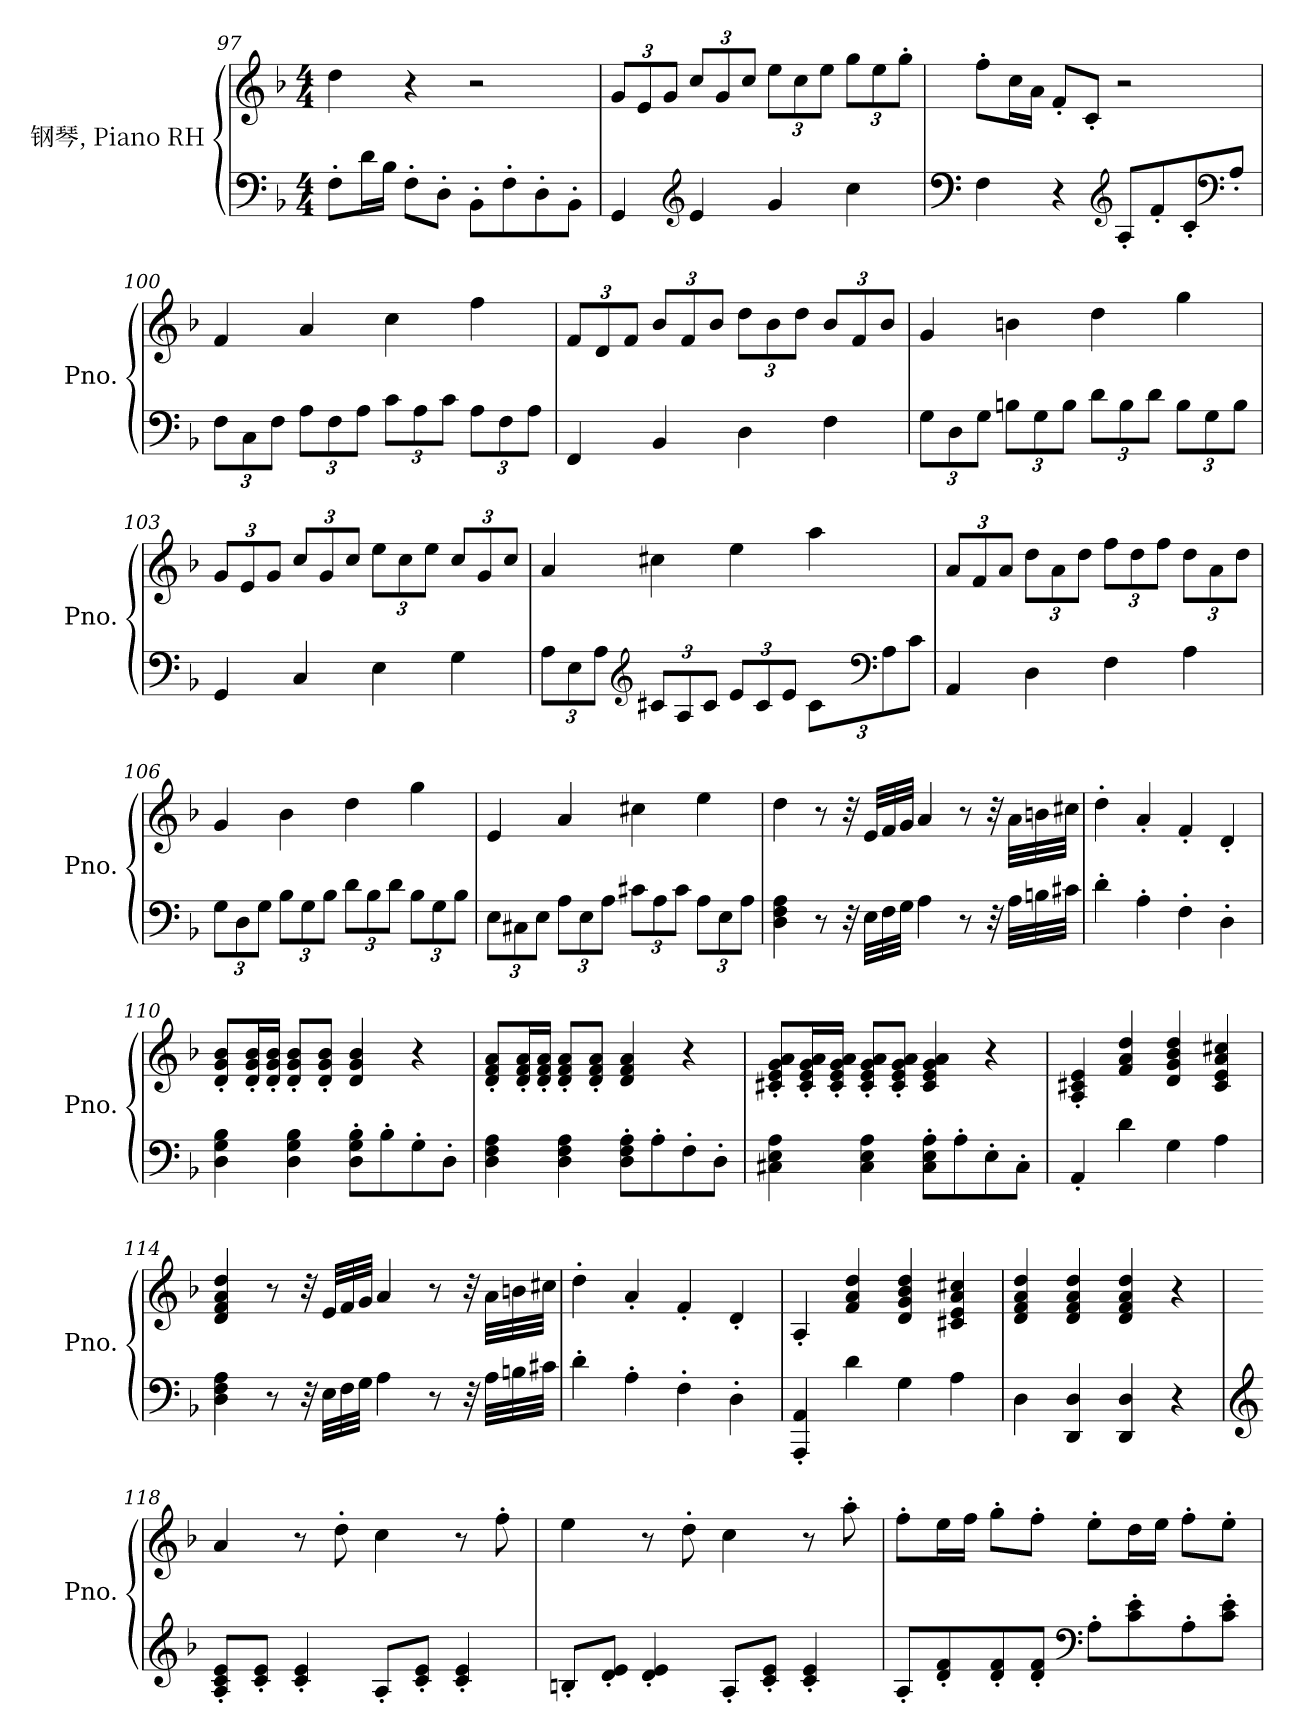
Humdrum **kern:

**kern	**kern
*part1	*part1
*staff2	*staff1
*I"钢琴, Piano RH	*
*I'Pno.	*
!!LO:LB:g=z
*clefF4	*clefG2
*k[b-]	*k[b-]
*M4/4	*M4/4
=97	=97
8F'\L	4dd\
16d\L	.
16B-\JJ	.
8F'\L	4r
8D'\J	.
8BB-'\L	2r
8F'\	.
8D'\	.
8BB-'\J	.
=98	=98
*	*Xbrackettup
4GG/	12g/L
.	12e/
.	12g/J
*clefG2	*
4e/	12cc/L
.	12g/
.	12cc/J
4g/	12ee\L
.	12cc\
.	12ee\J
4cc\	12gg\L
.	12ee\
.	12gg'\J
=99	=99
*clefF4	*
4F\	8ff'\L
.	16cc\L
.	16a\JJ
4r	8f'/L
.	8c'/J
*clefG2	*
8A'/L	2r
8f'/	.
8c'/	.
*clefF4	*
8A'/J	.
!!LO:PB:g=z
=100	=100
*Xbrackettup	*
12F\L	4f/
12C\	.
12F\J	.
12A\L	4a/
12F\	.
12A\J	.
12c\L	4cc\
12A\	.
12c\J	.
12A\L	4ff\
12F\	.
12A\J	.
=101	=101
4FF/	12f/L
.	12d/
.	12f/J
4BB-/	12b-/L
.	12f/
.	12b-/J
4D\	12dd\L
.	12b-\
.	12dd\J
4F\	12b-/L
.	12f/
.	12b-/J
=102	=102
12G\L	4g/
12D\	.
12G\J	.
12Bn\L	4bn\
12G\	.
12B\J	.
12d\L	4dd\
12B\	.
12d\J	.
12B\L	4gg\
12G\	.
12B\J	.
!!LO:LB:g=z
=103	=103
4GG/	12g/L
.	12e/
.	12g/J
4C/	12cc/L
.	12g/
.	12cc/J
4E\	12ee\L
.	12cc\
.	12ee\J
4G\	12cc/L
.	12g/
.	12cc/J
=104	=104
12A\L	4a/
12E\	.
12A\J	.
*clefG2	*
12c#X/L	4cc#X\
12A/	.
12c#/J	.
12e/L	4ee\
12c#/	.
12e/J	.
12c#\L	4aa\
*clefF4	*
12A\	.
12c#\J	.
=105	=105
4AA/	12a/L
.	12f/
.	12a/J
4D\	12dd\L
.	12a\
.	12dd\J
4F\	12ff\L
.	12dd\
.	12ff\J
4A\	12dd\L
.	12a\
.	12dd\J
!!LO:LB:g=z
=106	=106
12G\L	4g/
12D\	.
12G\J	.
12B-\L	4b-\
12G\	.
12B-\J	.
12d\L	4dd\
12B-\	.
12d\J	.
12B-\L	4gg\
12G\	.
12B-\J	.
=107	=107
12E\L	4e/
12C#X\	.
12E\J	.
12A\L	4a/
12E\	.
12A\J	.
12c#X\L	4cc#X\
12A\	.
12c#\J	.
12A\L	4ee\
12E\	.
12A\J	.
=108	=108
4D\ 4F\ 4A\	4dd\
8r	8r
32r	32r
32E\LLL	32e/LLL
32F\	32f/
32G\JJJ	32g/JJJ
4A\	4a/
8r	8r
32r	32r
32A\LLL	32a\LLL
32Bn\	32bn\
32c#X\JJJ	32cc#X\JJJ
=109	=109
4d'\	4dd'\
4A'\	4a'/
4F'\	4f'/
4D'\	4d'/
!!LO:LB:g=z
=110	=110
4D\ 4G\ 4B-\	8d/' 8g/' 8b-/'L
.	16d/' 16g/' 16b-/'L
.	16d/' 16g/' 16b-/'JJ
4D\ 4G\ 4B-\	8d/' 8g/' 8b-/'L
.	8d/' 8g/' 8b-/'J
8D\' 8G\' 8B-\'L	4d/ 4g/ 4b-/
8B-'\	.
8G'\	4r
8D'\J	.
=111	=111
4D\ 4F\ 4A\	8d/' 8f/' 8a/'L
.	16d/' 16f/' 16a/'L
.	16d/' 16f/' 16a/'JJ
4D\ 4F\ 4A\	8d/' 8f/' 8a/'L
.	8d/' 8f/' 8a/'J
8D\' 8F\' 8A\'L	4d/ 4f/ 4a/
8A'\	.
8F'\	4r
8D'\J	.
=112	=112
4C#X\ 4E\ 4A\	8c#X/' 8e/' 8g/' 8a/'L
.	16c#/' 16e/' 16g/' 16a/'L
.	16c#/' 16e/' 16g/' 16a/'JJ
4C#\ 4E\ 4A\	8c#/' 8e/' 8g/' 8a/'L
.	8c#/' 8e/' 8g/' 8a/'J
8C#\' 8E\' 8A\'L	4c#/ 4e/ 4g/ 4a/
8A'\	.
8E'\	4r
8C#'\J	.
=113	=113
4AA'/	4A/' 4c#X/' 4e/'
4d\	4f/ 4a/ 4dd/
4G\	4d/ 4g/ 4b-/ 4dd/
4A\	4c#/ 4e/ 4a/ 4cc#X/
!!LO:LB:g=z
=114	=114
4D\ 4F\ 4A\	4d/ 4f/ 4a/ 4dd/
8r	8r
32r	32r
32E\LLL	32e/LLL
32F\	32f/
32G\JJJ	32g/JJJ
4A\	4a/
8r	8r
32r	32r
32A\LLL	32a\LLL
32Bn\	32bn\
32c#X\JJJ	32cc#X\JJJ
=115	=115
4d'\	4dd'\
4A'\	4a'/
4F'\	4f'/
4D'\	4d'/
=116	=116
4AAA/' 4AA/'	4A'/
4d\	4f/ 4a/ 4dd/
4G\	4d/ 4g/ 4b-/ 4dd/
4A\	4c#X/ 4e/ 4a/ 4cc#X/
=117	=117
4D\	4d/ 4f/ 4a/ 4dd/
4DD/ 4D/	4d/ 4f/ 4a/ 4dd/
4DD/ 4D/	4d/ 4f/ 4a/ 4dd/
4r	4r
=118	=118
*clefG2	*
8A/' 8c/' 8e/'L	4a/
8c/' 8e/'J	.
4c/' 4e/'	8r
.	8dd'\
8A'/L	4cc\
8c/' 8e/'J	.
4c/' 4e/'	8r
.	8ff'\
!!LO:LB:g=z
=119	=119
8Bn'/L	4ee\
8d/' 8e/'J	.
4d/' 4e/'	8r
.	8dd'\
8A'/L	4cc\
8c/' 8e/'J	.
4c/' 4e/'	8r
.	8aa'\
=120	=120
8A'/L	8ff'\L
8d/' 8f/'	16ee\L
.	16ff\JJ
8d/' 8f/'	8gg'\L
8d/' 8f/'J	8ff'\J
*clefF4	*
8A'\L	8ee'\L
8c\' 8e\'	16dd\L
.	16ee\JJ
8A'\	8ff'\L
8c\' 8e\'J	8ee'\J
=	=
*-	*-
